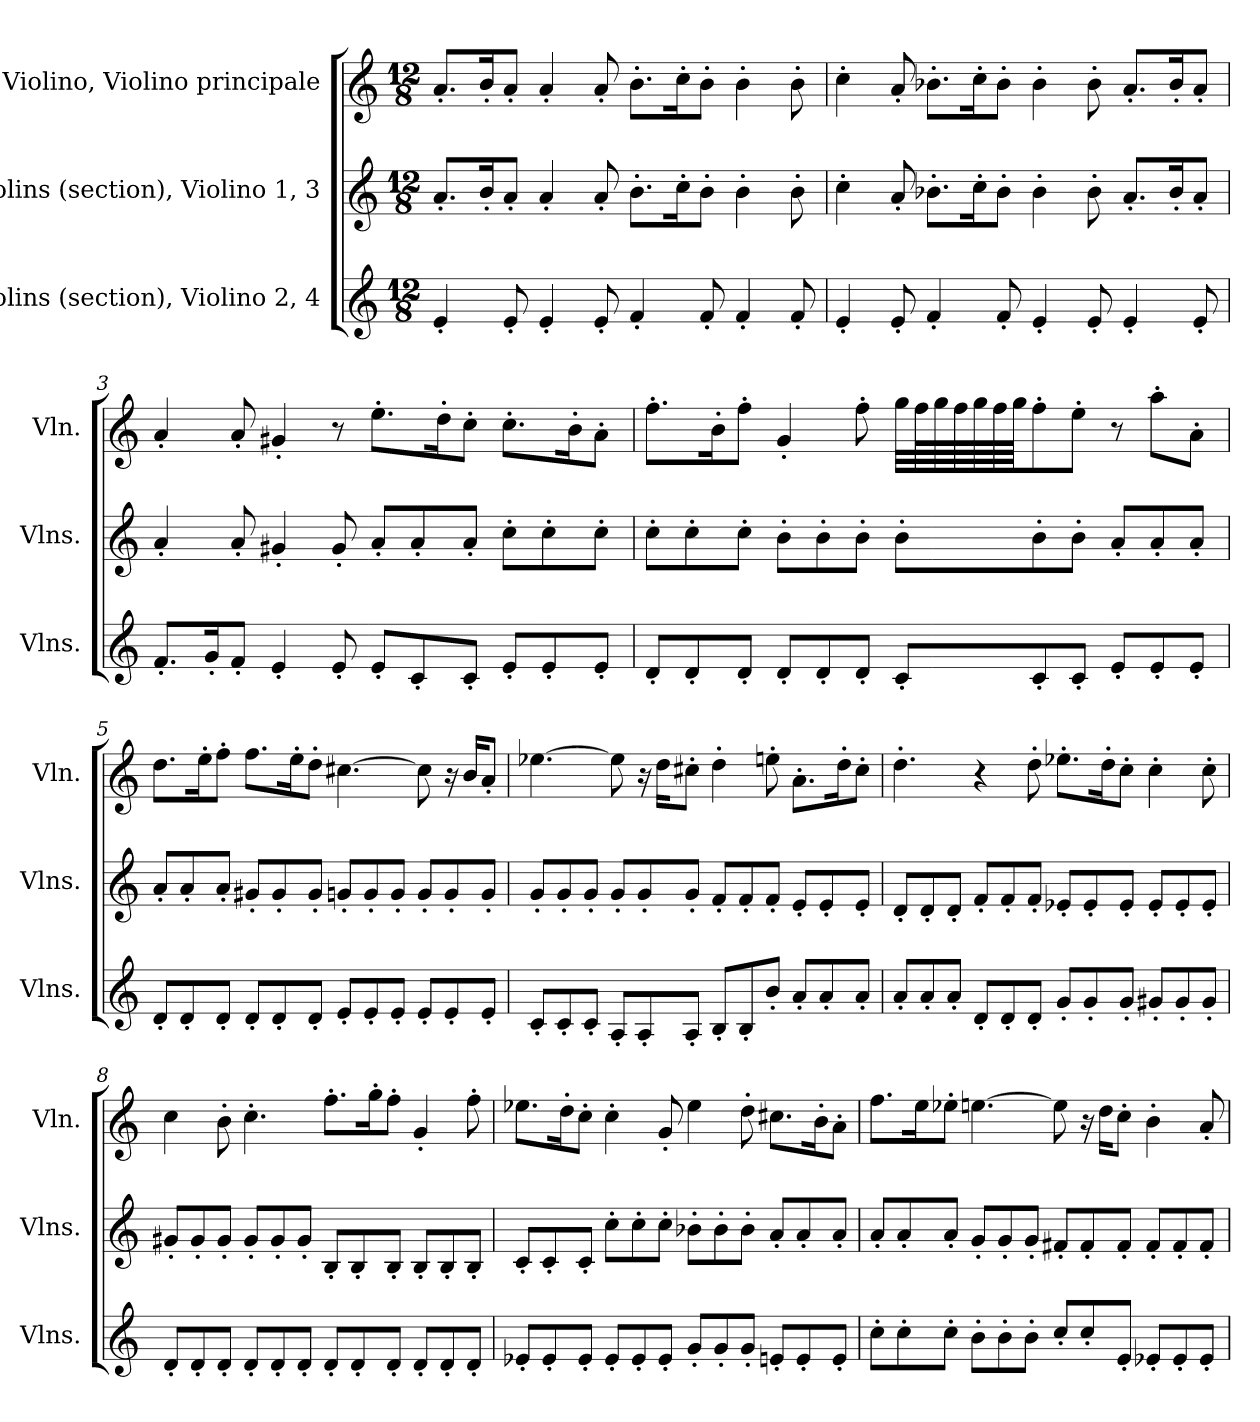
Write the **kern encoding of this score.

**kern	**kern	**kern
*part3	*part2	*part1
*staff3	*staff2	*staff1
*I"Violins (section), Violino 2, 4	*I"Violins (section), Violino 1, 3	*I"Violino, Violino principale
*I'Vlns.	*I'Vlns.	*I'Vln.
*clefG2	*clefG2	*clefG2
*k[]	*k[]	*k[]
*M12/8	*M12/8	*M12/8
*MM54	*MM54	*MM54
=1	=1	=1
4e'/	8.a'/L	8.a'/L
.	16b'/K	16b'/K
8e'/	8a'/J	8a'/J
4e'/	4a'/	4a'/
8e'/	8a'/	8a'/
4f'/	8.b'\L	8.b'\L
.	16cc'\K	16cc'\K
8f'/	8b'\J	8b'\J
4f'/	4b'\	4b'\
8f'/	8b'\	8b'\
=2	=2	=2
4e'/	4cc'\	4cc'\
8e'/	8a'/	8a'/
4f'/	8.b-X'\L	8.b-X'\L
.	16cc'\K	16cc'\K
8f'/	8b-'\J	8b-'\J
4e'/	4b-'\	4b-'\
8e'/	8b-'\	8b-'\
4e'/	8.a'/L	8.a'/L
.	16b-'/K	16b-'/K
8e'/	8a'/J	8a'/J
!!LO:LB:g=z
=3	=3	=3
8.f'/L	4a'/	4a'/
16g'/K	.	.
8f'/J	8a'/	8a'/
4e'/	4g#X'/	4g#X'/
8e'/	8g#'/	8r
8e'/L	8a'/L	8.ee'\L
8c'/	8a'/	.
.	.	16dd'\K
8c'/J	8a'/J	8cc'\J
8e'/L	8cc'\L	8.cc'\L
8e'/	8cc'\	.
.	.	16b'\K
8e'/J	8cc'\J	8a'\J
!!LO:LB:g=z
=4	=4	=4
8d'/L	8cc'\L	8.ff'\L
8d'/	8cc'\	.
.	.	16b'\K
8d'/J	8cc'\J	8ff'\J
8d'/L	8b'\L	4g'/
8d'/	8b'\	.
8d'/J	8b'\J	8ff'\
8c'/L	8b'\L	32gg\LLL
.	.	64ff\L
.	.	64gg\
.	.	64ff\
.	.	64gg\
.	.	64ff\
.	.	64gg\JJJ
8c'/	8b'\	8ff'\
8c'/J	8b'\J	8ee'\J
8e'/L	8a'/L	8r
8e'/	8a'/	8aa'\L
8e'/J	8a'/J	8a'\J
!!LO:LB:g=z
=5	=5	=5
8d'/L	8a'/L	8.dd\L
8d'/	8a'/	.
.	.	16ee'\K
8d'/J	8a'/J	8ff'\J
8d'/L	8g#X'/L	8.ff\L
8d'/	8g#'/	.
.	.	16ee'\K
8d'/J	8g#'/J	8dd'\J
8e'/L	8gn'/L	[4.cc#X\
8e'/	8g'/	.
8e'/J	8g'/J	.
8e'/L	8g'/L	8cc#\]
8e'/	8g'/	16r
.	.	16b/KL
8e'/J	8g'/J	8a'/J
=6	=6	=6
8c'/L	8g'/L	[4.ee-X\
8c'/	8g'/	.
8c'/J	8g'/J	.
8A'/L	8g'/L	8ee-\]
8A'/	8g'/	16r
.	.	16dd\KL
8A'/J	8g'/J	8cc#X'\J
8B'/L	8f'/L	4dd'\
8B'/	8f'/	.
8b'/J	8f'/J	8een'\
8a'/L	8e'/L	8.a'\L
8a'/	8e'/	.
.	.	16dd'\K
8a'/J	8e'/J	8cc#'\J
!!LO:LB:g=z
=7	=7	=7
8a'/L	8d'/L	4.dd'\
8a'/	8d'/	.
8a'/J	8d'/J	.
8d'/L	8f'/L	4r
8d'/	8f'/	.
8d'/J	8f'/J	8dd'\
8g'/L	8e-X'/L	8.ee-X'\L
8g'/	8e-'/	.
.	.	16dd'\K
8g'/J	8e-'/J	8cc'\J
8g#X'/L	8e-'/L	4cc'\
8g#'/	8e-'/	.
8g#'/J	8e-'/J	8cc'\
=8	=8	=8
8d'/L	8g#X'/L	4cc\
8d'/	8g#'/	.
8d'/J	8g#'/J	8b'\
8d'/L	8g#'/L	4.cc'\
8d'/	8g#'/	.
8d'/J	8g#'/J	.
8d'/L	8B'/L	8.ff'\L
8d'/	8B'/	.
.	.	16gg'\K
8d'/J	8B'/J	8ff'\J
8d'/L	8B'/L	4g'/
8d'/	8B'/	.
8d'/J	8B'/J	8ff'\
!!LO:PB:g=z
=9	=9	=9
8e-X'/L	8c'/L	8.ee-X\L
8e-'/	8c'/	.
.	.	16dd'\K
8e-'/J	8c'/J	8cc'\J
8e-'/L	8cc'\L	4cc'\
8e-'/	8cc'\	.
8e-'/J	8cc'\J	8g'/
8g'/L	8b-X'\L	4ee-\
8g'/	8b-'\	.
8g'/J	8b-'\J	8dd'\
8en'/L	8a'/L	8.cc#X\L
8e'/	8a'/	.
.	.	16b'\K
8e'/J	8a'/J	8a'\J
=10	=10	=10
8cc'\L	8a'/L	8.ff\L
8cc'\	8a'/	.
.	.	16ee\K
8cc'\J	8a'/J	8ee-X'\J
8b'\L	8g'/L	[4.een\
8b'\	8g'/	.
8b'\J	8g'/J	.
8cc'/L	8f#X'/L	8ee\]
8cc'/	8f#'/	16r
.	.	16dd\KL
8e'/J	8f#'/J	8cc'\J
8e-X'/L	8f#'/L	4b'\
8e-'/	8f#'/	.
8e-'/J	8f#'/J	8a'/
=	=	=
*-	*-	*-
